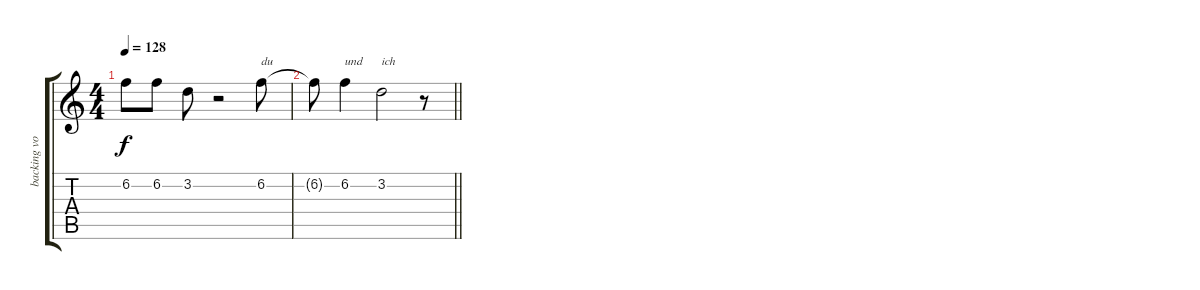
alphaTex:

\track ("backing vocals" "backing vo") {instrument acousticguitarsteel}
\staff {score tabs}
\tuning (E4 B3 G3 D3 A2 E2) {hide}
\ts (4 4)
\tempo 128
\clef g2
\ks c
6.2.8{dy f} 6.2.8 3.2.8 r.2 6.2.8{txt "du "} |
\barLineRight lightlight
6.2{t}.8 6.2.4{txt "und "} 3.2.2{txt "ich"} r.8
